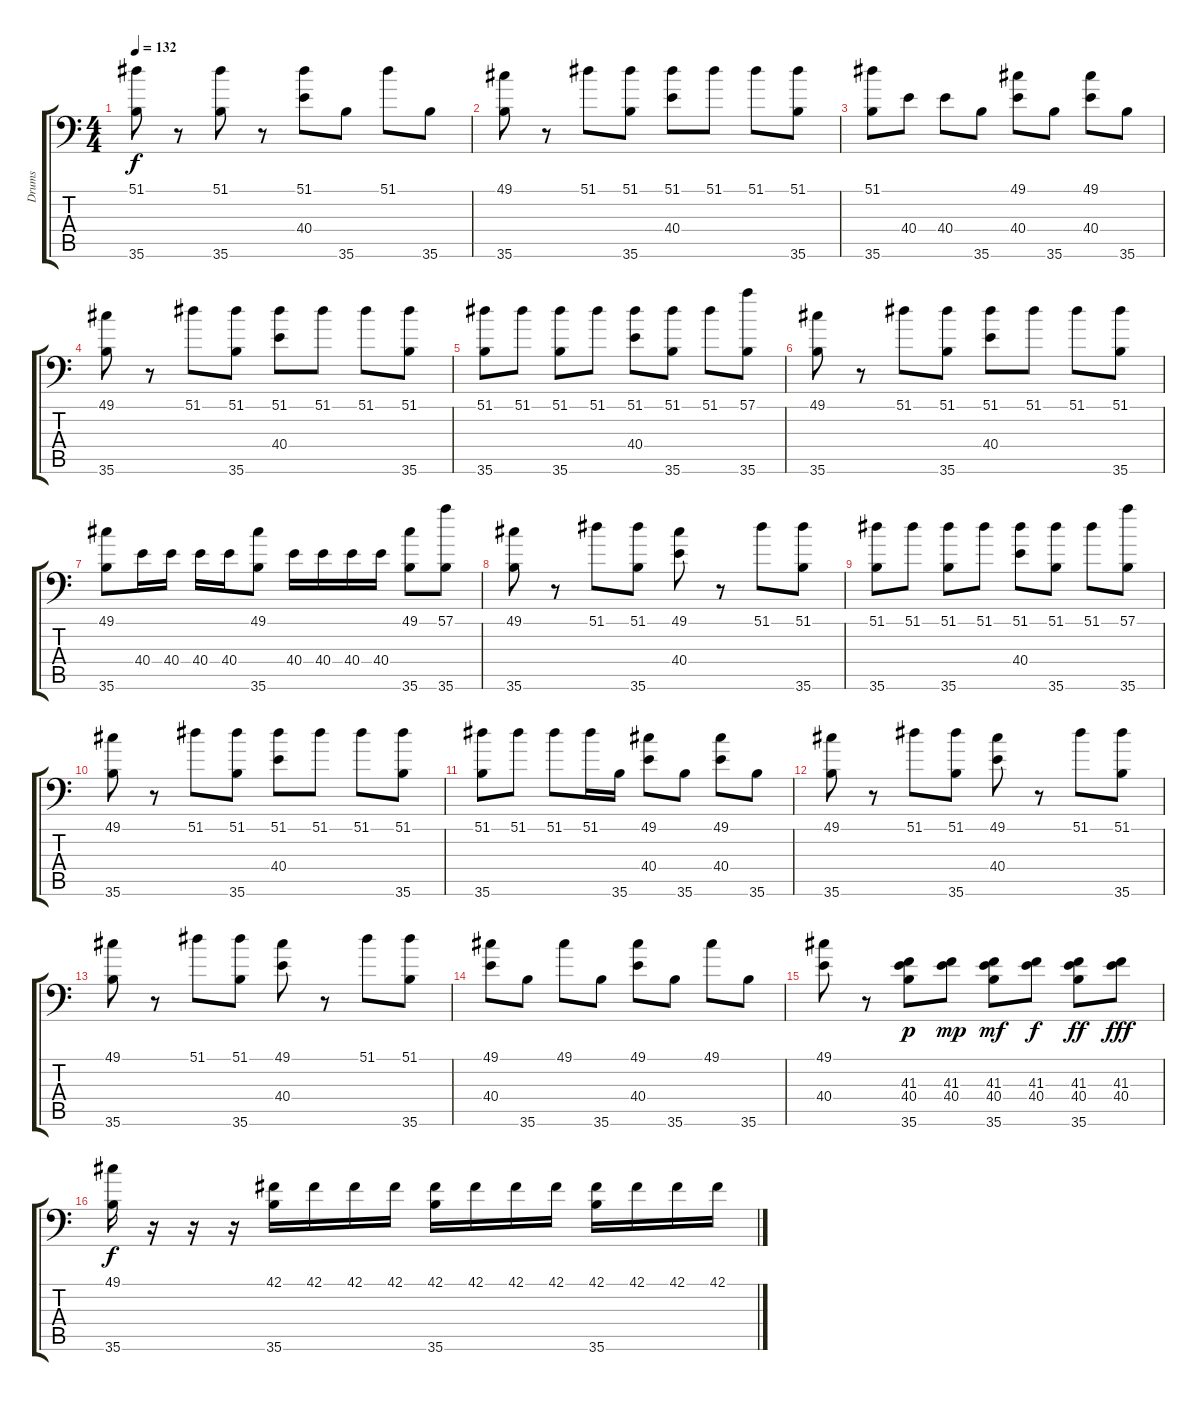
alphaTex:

\track ("Drums" "Drums") {instrument acousticgrandpiano}
\staff {score tabs}
\tuning (C-1 C-1 C-1 C-1 C-1 C-1) {hide}
\ts (4 4)
\tempo 132
\clef f4
\ks c
(51.1 35.6).8{dy f} r.8 (51.1 35.6).8 r.8 (51.1 40.4).8 35.6.8 51.1.8 35.6.8 |
(49.1 35.6).8 r.8 51.1.8 (51.1 35.6).8 (51.1 40.4).8 51.1.8 51.1.8 (51.1 35.6).8 |
(51.1 35.6).8 40.4.8 40.4.8 35.6.8 (49.1 40.4).8 35.6.8 (49.1 40.4).8 35.6.8 |
(49.1 35.6).8 r.8 51.1.8 (51.1 35.6).8 (51.1 40.4).8 51.1.8 51.1.8 (51.1 35.6).8 |
(51.1 35.6).8 51.1.8 (51.1 35.6).8 51.1.8 (51.1 40.4).8 (51.1 35.6).8 51.1.8 (57.1 35.6).8 |
(49.1 35.6).8 r.8 51.1.8 (51.1 35.6).8 (51.1 40.4).8 51.1.8 51.1.8 (51.1 35.6).8 |
(49.1 35.6).8 40.4.16 40.4.16 40.4.16 40.4.16 (49.1 35.6).8 40.4.16 40.4.16 40.4.16 40.4.16 (49.1 35.6).8 (57.1 35.6).8 |
(49.1 35.6).8 r.8 51.1.8 (51.1 35.6).8 (49.1 40.4).8 r.8 51.1.8 (51.1 35.6).8 |
(51.1 35.6).8 51.1.8 (51.1 35.6).8 51.1.8 (51.1 40.4).8 (51.1 35.6).8 51.1.8 (57.1 35.6).8 |
(49.1 35.6).8 r.8 51.1.8 (51.1 35.6).8 (51.1 40.4).8 51.1.8 51.1.8 (51.1 35.6).8 |
(51.1 35.6).8 51.1.8 51.1.8 51.1.16 35.6.16 (49.1 40.4).8 35.6.8 (49.1 40.4).8 35.6.8 |
(49.1 35.6).8 r.8 51.1.8 (51.1 35.6).8 (49.1 40.4).8 r.8 51.1.8 (51.1 35.6).8 |
(49.1 35.6).8 r.8 51.1.8 (51.1 35.6).8 (49.1 40.4).8 r.8 51.1.8 (51.1 35.6).8 |
(49.1 40.4).8 35.6.8 49.1.8 35.6.8 (49.1 40.4).8 35.6.8 49.1.8 35.6.8 |
(49.1 40.4).8 r.8 (41.3 40.4 35.6).8{dy p} (41.3 40.4).8{dy mp} (41.3 40.4 35.6).8{dy mf} (41.3 40.4).8{dy f} (41.3 40.4 35.6).8{dy ff} (41.3 40.4).8{dy fff} |
(49.1 35.6).16{dy f} r.16 r.16 r.16 (42.1 35.6).16 42.1.16 42.1.16 42.1.16 (42.1 35.6).16 42.1.16 42.1.16 42.1.16 (42.1 35.6).16 42.1.16 42.1.16 42.1.16
